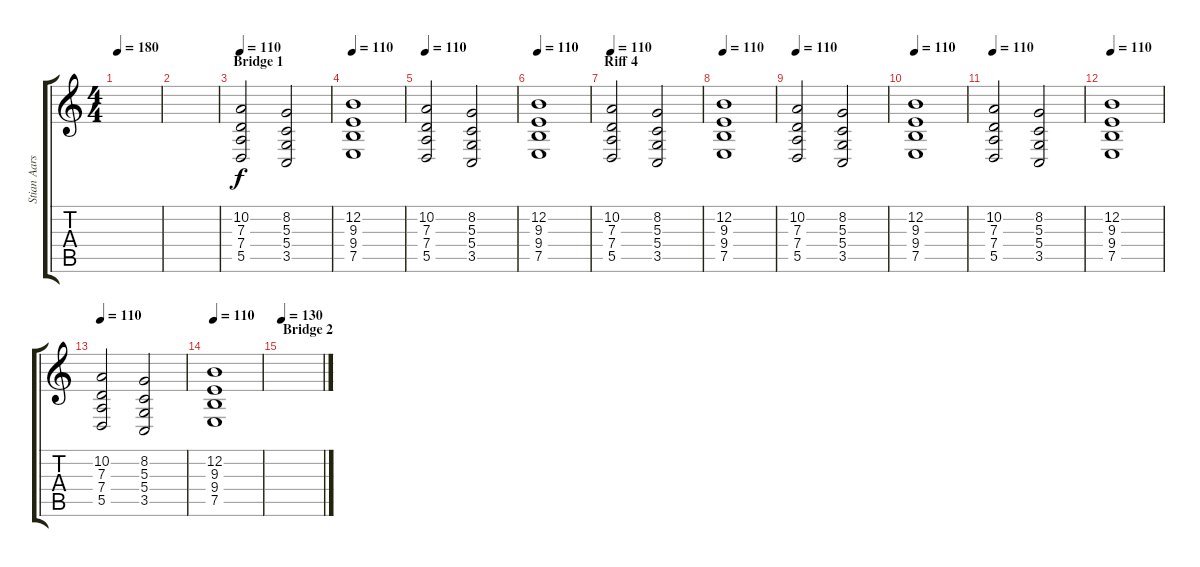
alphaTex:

\track ("Stian Aarstad" "Stian Aars") {instrument pad2warm}
\staff {score tabs}
\tuning (E4 B3 G3 D3 A2 E2) {hide}
\ts (4 4)
\tempo 180
\clef g2
\ks c
|
|
\section ("" "Bridge 1")
\tempo 110
(10.2 7.3 7.4 5.5).2{volume 16} (8.2 5.3 5.4 3.5).2 |
\tempo 110
(12.2 9.3 9.4 7.5).1{volume 16} |
\tempo 110
(10.2 7.3 7.4 5.5).2{volume 16} (8.2 5.3 5.4 3.5).2 |
\tempo 110
(12.2 9.3 9.4 7.5).1{volume 16} |
\section ("" "Riff 4")
\tempo 125
\tempo 110
(10.2 7.3 7.4 5.5).2{volume 10} (8.2 5.3 5.4 3.5).2 |
\tempo 110
(12.2 9.3 9.4 7.5).1{volume 10} |
\tempo 125
\tempo 110
(10.2 7.3 7.4 5.5).2{volume 10} (8.2 5.3 5.4 3.5).2 |
\tempo 110
(12.2 9.3 9.4 7.5).1{volume 10} |
\tempo 125
\tempo 110
(10.2 7.3 7.4 5.5).2{volume 10} (8.2 5.3 5.4 3.5).2 |
\tempo 110
(12.2 9.3 9.4 7.5).1{volume 10} |
\tempo 125
\tempo 110
(10.2 7.3 7.4 5.5).2{volume 10} (8.2 5.3 5.4 3.5).2 |
\tempo 110
(12.2 9.3 9.4 7.5).1{volume 10} |
\section ("" "Bridge 2")
\tempo 130
